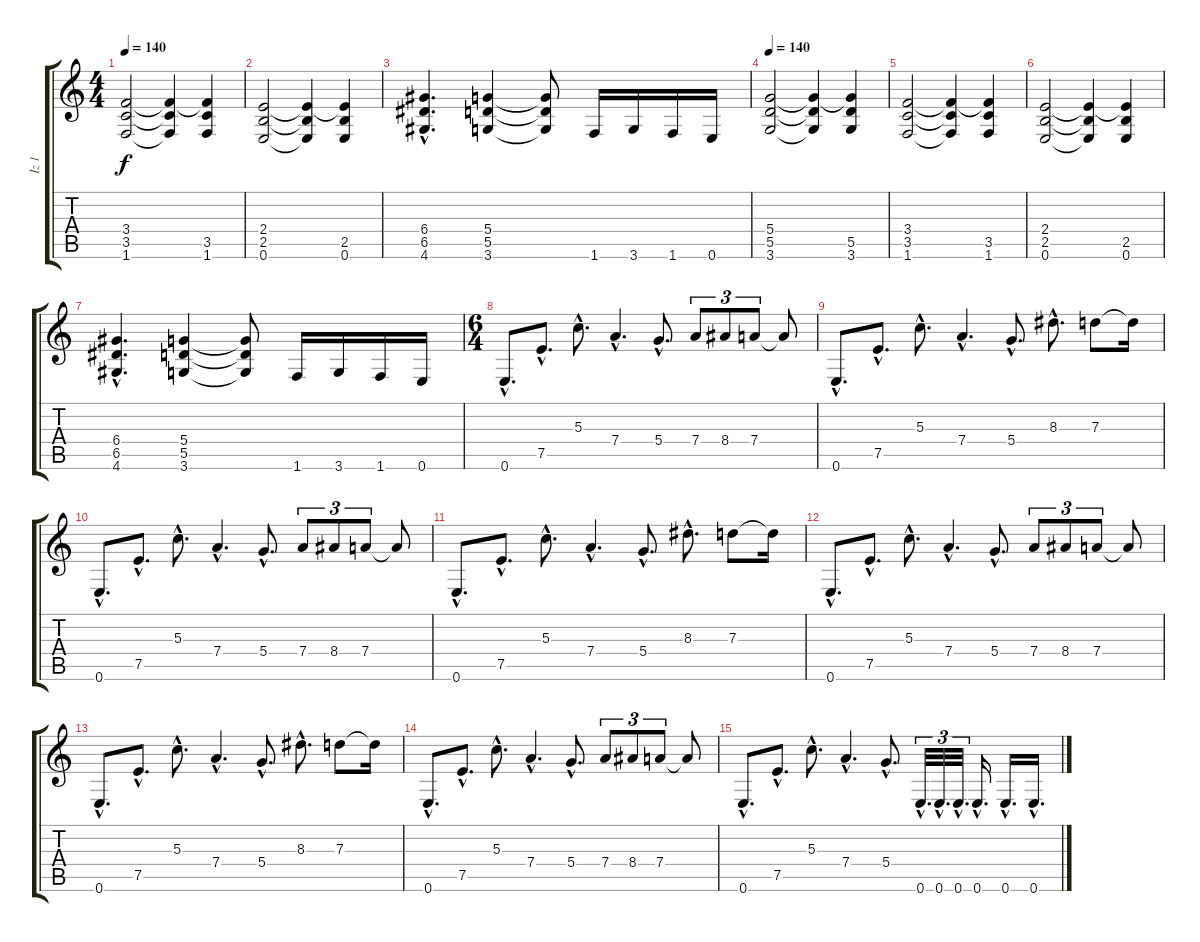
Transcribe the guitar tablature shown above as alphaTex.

\track ("İz 1" "İz 1") {instrument distortionguitar}
\staff {score tabs}
\tuning (E4 B3 G3 D3 A2 E2) {hide}
\ts (4 4)
\tempo 140
\clef g2
\ks c
(3.4 3.5 1.6).2{dy f} (3.4{t} 3.5{t} 1.6{t}).4 (3.4{t} 3.5 1.6).4 |
(2.4 2.5 0.6).2 (2.4{t} 2.5{t} 0.6{t}).4 (2.4{t} 2.5 0.6).4 |
(6.4{hac} 6.5{hac} 4.6{hac}).4{d} (5.4 5.5 3.6).4 (5.4{t} 5.5{t} 3.6{t}).8 1.6.16 3.6.16 1.6.16 0.6.16 |
\tempo 140
(5.4 5.5 3.6).2 (5.4{t} 5.5{t} 3.6{t}).4 (5.4{t} 5.5 3.6).4 |
(3.4 3.5 1.6).2 (3.4{t} 3.5{t} 1.6{t}).4 (3.4{t} 3.5 1.6).4 |
(2.4 2.5 0.6).2 (2.4{t} 2.5{t} 0.6{t}).4 (2.4{t} 2.5 0.6).4 |
(6.4{hac} 6.5{hac} 4.6{hac}).4{d} (5.4 5.5 3.6).4 (5.4{t} 5.5{t} 3.6{t}).8 1.6.16 3.6.16 1.6.16 0.6.16 |
\ts (6 4)
0.6{hac}.8{d} 7.5{hac}.8{d} 5.3{hac}.8{d} 7.4{hac}.4{d} 5.4{hac}.8{d} 7.4.8{tu (3 2)} 8.4.8{tu (3 2)} 7.4.8{tu (3 2)} 7.4{t}.8 |
0.6{hac}.8{d} 7.5{hac}.8{d} 5.3{hac}.8{d} 7.4{hac}.4{d} 5.4{hac}.8{d} 8.3{hac}.8{d} 7.3.8 7.3{t}.16 |
0.6{hac}.8{d} 7.5{hac}.8{d} 5.3{hac}.8{d} 7.4{hac}.4{d} 5.4{hac}.8{d} 7.4.8{tu (3 2)} 8.4.8{tu (3 2)} 7.4.8{tu (3 2)} 7.4{t}.8 |
0.6{hac}.8{d} 7.5{hac}.8{d} 5.3{hac}.8{d} 7.4{hac}.4{d} 5.4{hac}.8{d} 8.3{hac}.8{d} 7.3.8 7.3{t}.16 |
0.6{hac}.8{d} 7.5{hac}.8{d} 5.3{hac}.8{d} 7.4{hac}.4{d} 5.4{hac}.8{d} 7.4.8{tu (3 2)} 8.4.8{tu (3 2)} 7.4.8{tu (3 2)} 7.4{t}.8 |
0.6{hac}.8{d} 7.5{hac}.8{d} 5.3{hac}.8{d} 7.4{hac}.4{d} 5.4{hac}.8{d} 8.3{hac}.8{d} 7.3.8 7.3{t}.16 |
0.6{hac}.8{d} 7.5{hac}.8{d} 5.3{hac}.8{d} 7.4{hac}.4{d} 5.4{hac}.8{d} 7.4.8{tu (3 2)} 8.4.8{tu (3 2)} 7.4.8{tu (3 2)} 7.4{t}.8 |
0.6{hac}.8{d} 7.5{hac}.8{d} 5.3{hac}.8{d} 7.4{hac}.4{d} 5.4{hac}.8{d} 0.6{hac}.32{d tu (3 2)} 0.6{hac}.32{d tu (3 2)} 0.6{hac}.32{d tu (3 2)} 0.6{hac}.16{d} 0.6{hac}.16{d} 0.6{hac}.16{d}
